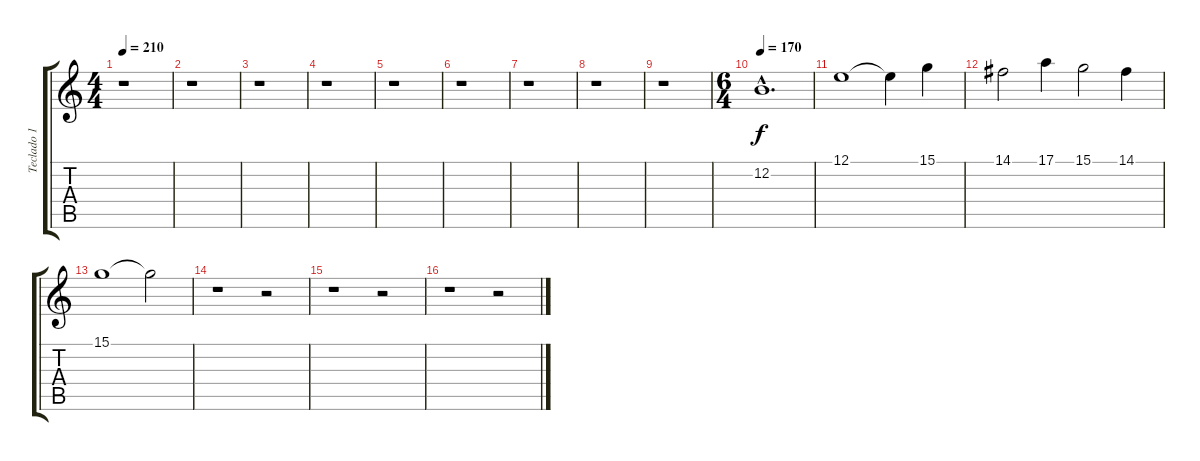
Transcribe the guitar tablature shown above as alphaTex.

\track ("Teclado 1" "Teclado 1") {instrument stringensemble1}
\staff {score tabs}
\tuning (E4 B3 G3 D3 A2 E2) {hide}
\ts (4 4)
\tempo 210
\clef g2
\ks c
r.1{dy f} |
r.1 |
r.1 |
r.1 |
r.1 |
r.1 |
r.1 |
r.1 |
r.1 |
\ts (6 4)
\tempo 170
12.2{hac}.1{d} |
12.1.1 12.1{t}.4 15.1.4 |
14.1.2 17.1.4 15.1.2 14.1.4 |
15.1.1 15.1{t}.2 |
r.1 r.2 |
r.1 r.2 |
r.1 r.2
